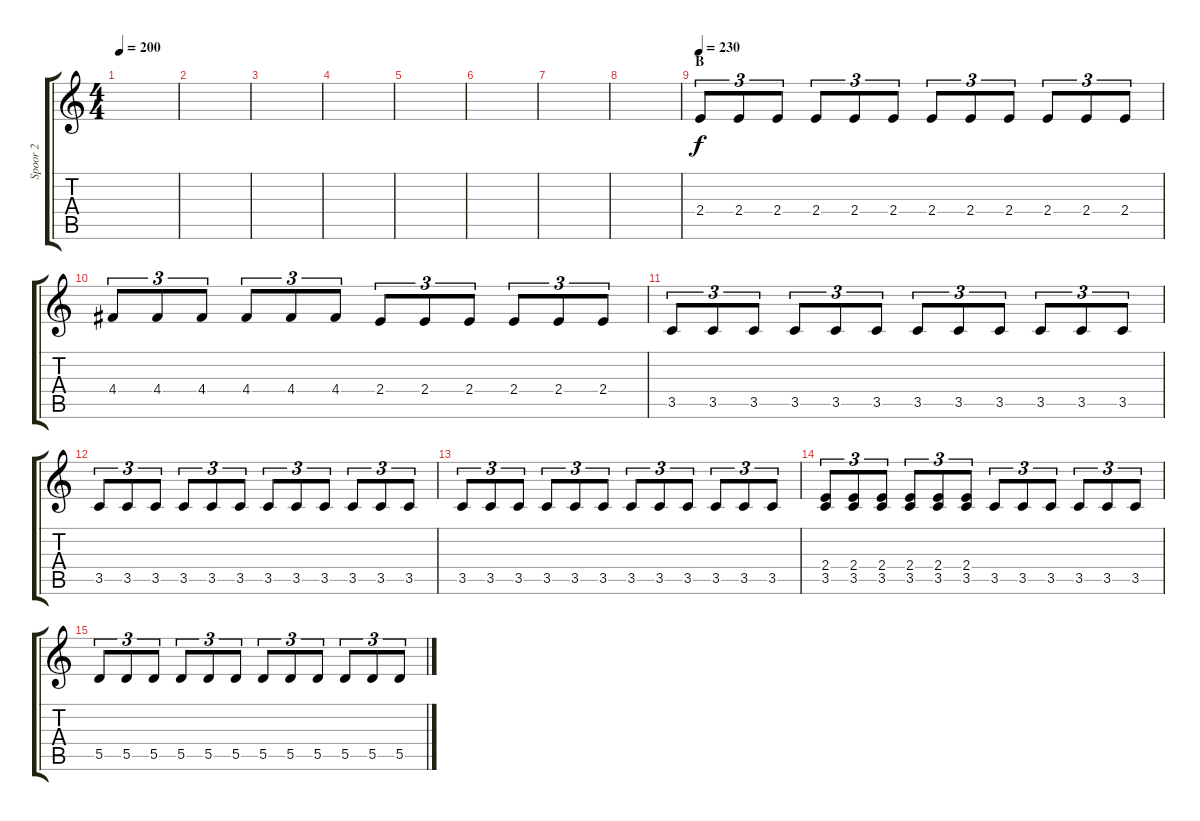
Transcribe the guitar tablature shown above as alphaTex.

\track ("Spoor 2" "Spoor 2") {instrument overdrivenguitar}
\staff {score tabs}
\tuning (E4 B3 G3 D3 A2 E2) {hide}
\ts (4 4)
\tempo 200
\clef g2
\ks c
|
|
|
|
|
|
|
|
\section ("" "B")
\tempo 230
2.4.8{tu (3 2)} 2.4.8{tu (3 2)} 2.4.8{tu (3 2)} 2.4.8{tu (3 2)} 2.4.8{tu (3 2)} 2.4.8{tu (3 2)} 2.4.8{tu (3 2)} 2.4.8{tu (3 2)} 2.4.8{tu (3 2)} 2.4.8{tu (3 2)} 2.4.8{tu (3 2)} 2.4.8{tu (3 2)} |
4.4.8{tu (3 2)} 4.4.8{tu (3 2)} 4.4.8{tu (3 2)} 4.4.8{tu (3 2)} 4.4.8{tu (3 2)} 4.4.8{tu (3 2)} 2.4.8{tu (3 2)} 2.4.8{tu (3 2)} 2.4.8{tu (3 2)} 2.4.8{tu (3 2)} 2.4.8{tu (3 2)} 2.4.8{tu (3 2)} |
3.5.8{tu (3 2)} 3.5.8{tu (3 2)} 3.5.8{tu (3 2)} 3.5.8{tu (3 2)} 3.5.8{tu (3 2)} 3.5.8{tu (3 2)} 3.5.8{tu (3 2)} 3.5.8{tu (3 2)} 3.5.8{tu (3 2)} 3.5.8{tu (3 2)} 3.5.8{tu (3 2)} 3.5.8{tu (3 2)} |
3.5.8{tu (3 2)} 3.5.8{tu (3 2)} 3.5.8{tu (3 2)} 3.5.8{tu (3 2)} 3.5.8{tu (3 2)} 3.5.8{tu (3 2)} 3.5.8{tu (3 2)} 3.5.8{tu (3 2)} 3.5.8{tu (3 2)} 3.5.8{tu (3 2)} 3.5.8{tu (3 2)} 3.5.8{tu (3 2)} |
3.5.8{tu (3 2)} 3.5.8{tu (3 2)} 3.5.8{tu (3 2)} 3.5.8{tu (3 2)} 3.5.8{tu (3 2)} 3.5.8{tu (3 2)} 3.5.8{tu (3 2)} 3.5.8{tu (3 2)} 3.5.8{tu (3 2)} 3.5.8{tu (3 2)} 3.5.8{tu (3 2)} 3.5.8{tu (3 2)} |
(2.4 3.5).8{tu (3 2)} (2.4 3.5).8{tu (3 2)} (2.4 3.5).8{tu (3 2)} (2.4 3.5).8{tu (3 2)} (2.4 3.5).8{tu (3 2)} (2.4 3.5).8{tu (3 2)} 3.5.8{tu (3 2)} 3.5.8{tu (3 2)} 3.5.8{tu (3 2)} 3.5.8{tu (3 2)} 3.5.8{tu (3 2)} 3.5.8{tu (3 2)} |
5.5.8{tu (3 2)} 5.5.8{tu (3 2)} 5.5.8{tu (3 2)} 5.5.8{tu (3 2)} 5.5.8{tu (3 2)} 5.5.8{tu (3 2)} 5.5.8{tu (3 2)} 5.5.8{tu (3 2)} 5.5.8{tu (3 2)} 5.5.8{tu (3 2)} 5.5.8{tu (3 2)} 5.5.8{tu (3 2)}
